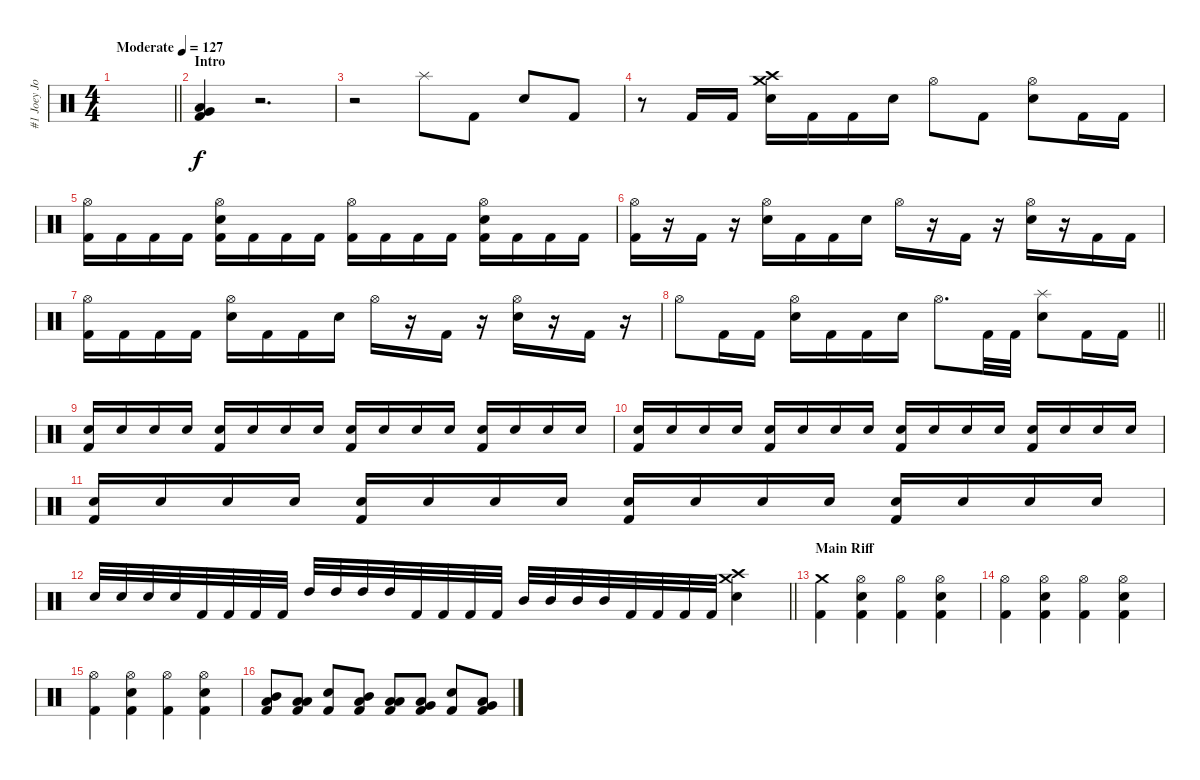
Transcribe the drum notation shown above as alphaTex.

\track ("#1 Joey Jordison" "#1 Joey Jo") {instrument percussion}
\staff {score}
\articulation defaults
\ts (4 4)
\tempo (127 "Moderate")
\clef neutral
\barLineRight lightlight
\ks c
|
\section ("" "Intro")
("Very Low Tom (hit)" "Low Floor Tom (hit)" "Kick (hit) 2").4 r.2{d} |
r.2 "Splash (hit)".8 "Kick (hit) 2".8 "Electric Snare (hit)".8 "Kick (hit) 2".8 |
r.8 "Kick (hit) 2".16 "Kick (hit) 2".16 ("Crash medium (hit)" "Crash high (hit)" "Electric Snare (hit)").16 "Kick (hit) 2".16 "Kick (hit) 2".16 "Electric Snare (hit)".16 "Hi-Hat (open)".8 "Kick (hit) 2".8 ("Hi-Hat (open)" "Electric Snare (hit)").8 "Kick (hit) 2".16 "Kick (hit) 2".16 |
("Hi-Hat (open)" "Kick (hit) 2").16 "Kick (hit) 2".16 "Kick (hit) 2".16 "Kick (hit) 2".16 ("Hi-Hat (open)" "Electric Snare (hit)" "Kick (hit) 2").16 "Kick (hit) 2".16 "Kick (hit) 2".16 "Kick (hit) 2".16 ("Hi-Hat (open)" "Kick (hit) 2").16 "Kick (hit) 2".16 "Kick (hit) 2".16 "Kick (hit) 2".16 ("Hi-Hat (open)" "Electric Snare (hit)" "Kick (hit) 2").16 "Kick (hit) 2".16 "Kick (hit) 2".16 "Kick (hit) 2".16 |
("Hi-Hat (open)" "Kick (hit) 2").16 r.16 "Kick (hit) 2".16 r.16 ("Hi-Hat (open)" "Electric Snare (hit)").16 "Kick (hit) 2".16 "Kick (hit) 2".16 "Electric Snare (hit)".16 "Hi-Hat (open)".16 r.16 "Kick (hit) 2".16 r.16 ("Hi-Hat (open)" "Electric Snare (hit)").16 r.16 "Kick (hit) 2".16 "Kick (hit) 2".16 |
("Hi-Hat (open)" "Kick (hit) 2").16 "Kick (hit) 2".16 "Kick (hit) 2".16 "Kick (hit) 2".16 ("Hi-Hat (open)" "Electric Snare (hit)").16 "Kick (hit) 2".16 "Kick (hit) 2".16 "Electric Snare (hit)".16 "Hi-Hat (open)".16 r.16 "Kick (hit) 2".16 r.16 ("Hi-Hat (open)" "Electric Snare (hit)").16 r.16 "Kick (hit) 2".16 r.16 |
\barLineRight lightlight "Hi-Hat (open)".8 "Kick (hit) 2".16 "Kick (hit) 2".16
("Hi-Hat (open)" "Electric Snare (hit)").16 "Kick (hit) 2".16 "Kick (hit) 2".16 "Electric Snare (hit)".16 "Hi-Hat (open)".8{d} "Kick (hit) 2".32 "Kick (hit) 2".32 ("Splash (hit)" "Electric Snare (hit)").8 "Kick (hit) 2".16 "Kick (hit) 2".16 |
\section ("" "")
("Electric Snare (hit)" "Kick (hit) 2").16 "Electric Snare (hit)".16 "Electric Snare (hit)".16 "Electric Snare (hit)".16 ("Electric Snare (hit)" "Kick (hit) 2").16 "Electric Snare (hit)".16 "Electric Snare (hit)".16 "Electric Snare (hit)".16 ("Electric Snare (hit)" "Kick (hit) 2").16 "Electric Snare (hit)".16 "Electric Snare (hit)".16 "Electric Snare (hit)".16 ("Electric Snare (hit)" "Kick (hit) 2").16 "Electric Snare (hit)".16 "Electric Snare (hit)".16 "Electric Snare (hit)".16 |
("Electric Snare (hit)" "Kick (hit) 2").16 "Electric Snare (hit)".16 "Electric Snare (hit)".16 "Electric Snare (hit)".16 ("Electric Snare (hit)" "Kick (hit) 2").16 "Electric Snare (hit)".16 "Electric Snare (hit)".16 "Electric Snare (hit)".16 ("Electric Snare (hit)" "Kick (hit) 2").16 "Electric Snare (hit)".16 "Electric Snare (hit)".16 "Electric Snare (hit)".16 ("Electric Snare (hit)" "Kick (hit) 2").16 "Electric Snare (hit)".16 "Electric Snare (hit)".16 "Electric Snare (hit)".16 |
("Electric Snare (hit)" "Kick (hit) 2").16 "Electric Snare (hit)".16 "Electric Snare (hit)".16 "Electric Snare (hit)".16 ("Electric Snare (hit)" "Kick (hit) 2").16 "Electric Snare (hit)".16 "Electric Snare (hit)".16 "Electric Snare (hit)".16 ("Electric Snare (hit)" "Kick (hit) 2").16 "Electric Snare (hit)".16 "Electric Snare (hit)".16 "Electric Snare (hit)".16 ("Electric Snare (hit)" "Kick (hit) 2").16 "Electric Snare (hit)".16 "Electric Snare (hit)".16 "Electric Snare (hit)".16 |
\barLineRight lightlight "Electric Snare (hit)".32 "Electric Snare (hit)".32 "Electric Snare (hit)".32 "Electric Snare (hit)".32 "Kick (hit) 2".32 "Kick (hit) 2".32 "Kick (hit) 2".32 "Kick (hit) 2".32 "High Tom (hit)".32 "High Tom (hit)".32 "High Tom (hit)".32 "High Tom (hit)".32 "Kick (hit) 2".32 "Kick (hit) 2".32 "Kick (hit) 2".32 "Kick (hit) 2".32 "Mid Tom (hit)".32 "Mid Tom (hit)".32 "Mid Tom (hit)".32 "Mid Tom (hit)".32 "Kick (hit) 2".32 "Kick (hit) 2".32 "Kick (hit) 2".32 "Kick (hit) 2".32
("Crash medium (hit)" "Crash high (hit)" "Electric Snare (hit)").4 |
\section ("" "Main Riff")
("Crash medium (hit)" "Kick (hit) 2").4 ("Hi-Hat (open)" "Electric Snare (hit)" "Kick (hit) 2").4 ("Hi-Hat (open)" "Kick (hit) 2").4 ("Hi-Hat (open)" "Electric Snare (hit)" "Kick (hit) 2").4 |
("Hi-Hat (open)" "Kick (hit) 2").4 ("Hi-Hat (open)" "Electric Snare (hit)" "Kick (hit) 2").4 ("Hi-Hat (open)" "Kick (hit) 2").4 ("Hi-Hat (open)" "Electric Snare (hit)" "Kick (hit) 2").4 |
("Hi-Hat (open)" "Kick (hit) 2").4 ("Hi-Hat (open)" "Electric Snare (hit)" "Kick (hit) 2").4 ("Hi-Hat (open)" "Kick (hit) 2").4 ("Hi-Hat (open)" "Electric Snare (hit)" "Kick (hit) 2").4 |
("Mid Tom (hit)" "Low Floor Tom (hit)" "Kick (hit) 2").8 ("Low Tom (hit)" "Low Floor Tom (hit)" "Kick (hit) 2").8 ("Electric Snare (hit)" "Kick (hit) 2").8 ("Mid Tom (hit)" "Low Floor Tom (hit)" "Kick (hit) 2").8 ("Low Tom (hit)" "Low Floor Tom (hit)" "Kick (hit) 2").8 ("Very Low Tom (hit)" "Low Floor Tom (hit)" "Kick (hit) 2").8 ("Electric Snare (hit)" "Kick (hit) 2").8 ("Very Low Tom (hit)" "Low Floor Tom (hit)" "Kick (hit) 2").8
